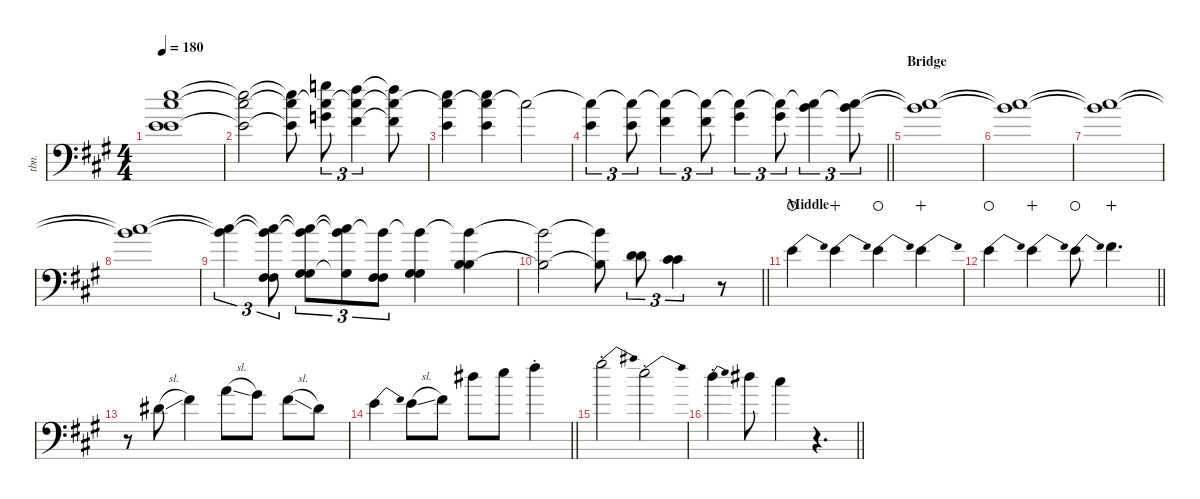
\defaultSystemsLayout 4
\hideDynamics
\bracketExtendMode nobrackets
\otherSystemsTrackNameOrientation horizontal
\track ("Trombone" "tbn.") {instrument trombone}
\staff {score}
\tuning (E4 B3 G3 D3 A2 E2)
\ts (4 4)
\tempo 180
\clef f4
\ks a
(12.1{t acc forcenatural} 14.4{t acc forcenatural} 9.3{t acc forcenatural} 14.2{t acc #}).1{dy f beam Down} |
(12.1{t acc forcenatural} 9.3{t acc forcenatural} 14.2{t acc #}).2{beam Down} (12.1{t acc forcenatural} 9.3{t acc forcenatural} 14.2{t acc #}).8{beam Down} (15.1{acc forcenatural} 17.4{acc forcenatural} 14.2{t acc #}).8{tu (3 2) beam Down} (14.1{acc #} 16.4{acc #} 14.2{t acc #}).4{tu (3 2) beam Down} (14.1{t acc #} 16.4{t acc #} 14.2{t acc #}).8{beam Down} |
(12.1{acc forcenatural} 14.4{acc forcenatural} 14.2{t acc #}).4{beam Down} (12.1{acc forcenatural} 14.4{acc forcenatural} 14.2{t acc #}).4{beam Down} 14.2{t acc #}.2{dy mf beam Down} |
\barLineRight lightlight
(0.1{acc forcenatural} 14.2{t acc #}).4{tu (3 2) dy f beam Down} (0.1{acc forcenatural} 14.2{t acc #}).8{tu (3 2) dy mf beam Down} (2.1{acc #} 14.2{t acc #}).4{tu (3 2) beam Down} (2.1{acc #} 14.2{t acc #}).8{tu (3 2) beam Down} (4.1{acc #} 14.2{t acc #}).4{tu (3 2) beam Down} (4.1{acc #} 14.2{t acc #}).8{tu (3 2) beam Down} (7.1{acc forcenatural} 14.2{t acc #}).4{tu (3 2) beam Down} (7.1{acc forcenatural} 14.2{t acc #}).8{tu (3 2) beam Down} |
\section ("" "Bridge")
(14.2{t acc #} 7.1{t acc forcenatural}).1{beam Down} |
(14.2{t acc #} 7.1{t acc forcenatural}).1{beam Down} |
(14.2{t acc #} 7.1{t acc forcenatural}).1{beam Down} |
(14.2{t acc #} 7.1{t acc forcenatural}).1{beam Down} |
(14.2{t acc #} 7.1{t acc forcenatural}).4{tu (3 2) beam Down} (4.4{acc #} 9.5{acc #} 14.2{t acc #} 7.1{t acc forcenatural}).8{tu (3 2) dy f beam Down} (1.3{acc #} 6.4{acc #} 14.2{t acc #} 7.1{t acc forcenatural}).8{tu (3 2) beam Down} (14.2{t acc #} 6.4{t acc #} 7.1{t acc forcenatural}).8{tu (3 2) beam Down} (4.4{acc #} 9.5{acc #} 7.1{t acc forcenatural}).8{tu (3 2) beam Down} (1.3{acc #} 6.4{acc #} 7.1{t acc forcenatural}).4{beam Down} (0.2{acc forcenatural} 4.3{acc forcenatural} 7.1{t acc forcenatural}).4{beam Down} |
\barLineRight lightlight
(7.1{t acc forcenatural} 0.2{t acc forcenatural}).2{beam Down} (7.1{t acc forcenatural} 0.2{t acc forcenatural}).8{beam Down} (3.2{acc forcenatural} 7.3{acc forcenatural}).8{tu (3 2) beam Down} (2.2{acc #} 6.3{acc #}).4{tu (3 2) beam Down} r.8{beam Down} |
\section ("" "Middle")
9.3{be (bend 0 0 15 4) acc forcenatural}.4{instrument distortionguitar waho beam Down} 9.3{be (bend 0 0 15 4) acc forcenatural}.4{wahc beam Down} 9.3{be (bend 0 0 15 4) acc forcenatural}.4{waho beam Down} 9.3{be (bend 0 0 15 4) acc forcenatural}.4{wahc beam Down} |
\barLineRight lightlight
9.3{be (bend 0 0 15 4) acc forcenatural}.4{waho beam Down} 9.3{be (bend 0 0 15 4) acc forcenatural}.4{wahc beam Down} 9.3{be (bend 0 0 15 4) acc forcenatural}.8{waho beam Down} 11.3{acc #}.4{d wahc beam Down} |
r.8{beam Down} 8.3{sl acc #}.8{beam Down} 11.3{acc #}.4{beam Down} 14.3{sl acc forcenatural}.8{beam Down} 13.3{acc #}.8{beam Down} 11.3{sl acc #}.8{beam Down} 8.3{acc #}.8{beam Down} |
\barLineRight lightlight
9.3{be (bend 0 0 15 4) acc forcenatural}.4{beam Down} 9.3{sl acc forcenatural}.8{beam Down} 11.3{acc #}.8{beam Down} 11.1{acc #}.8{beam Down} 12.1{acc forcenatural}.8{beam Down} 14.1{st acc #}.4{beam Down} |
16.1{be (bend 0 0 15 4) st acc #}.2{beam Down} 12.1{be (bend 0 0 15 4) st acc forcenatural}.2{beam Down} |
\barLineRight lightlight
10.1{be (bend 0 0 15 4) st acc forcenatural}.4{beam Down} 11.1{acc #}.8{beam Down} 9.1{acc #}.4{beam Down} r.4{d beam Down}
